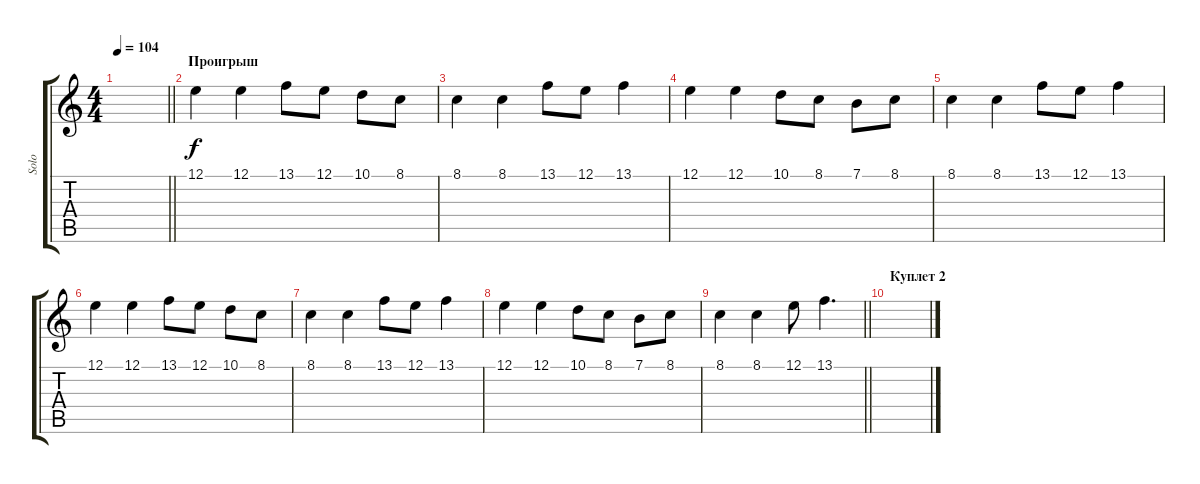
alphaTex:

\track ("Solo" "Solo") {instrument dulcimer}
\staff {score tabs}
\tuning (E4 B3 G3 D3 A2 E2) {hide}
\ts (4 4)
\tempo 104
\clef g2
\barLineRight lightlight
\ks c
|
\section ("" "Проигрыш")
12.1.4 12.1.4 13.1.8 12.1.8 10.1.8 8.1.8 |
8.1.4 8.1.4 13.1.8 12.1.8 13.1.4 |
12.1.4 12.1.4 10.1.8 8.1.8 7.1.8 8.1.8 |
8.1.4 8.1.4 13.1.8 12.1.8 13.1.4 |
12.1.4 12.1.4 13.1.8 12.1.8 10.1.8 8.1.8 |
8.1.4 8.1.4 13.1.8 12.1.8 13.1.4 |
12.1.4 12.1.4 10.1.8 8.1.8 7.1.8 8.1.8 |
\barLineRight lightlight
8.1.4 8.1.4 12.1.8 13.1.4{d} |
\section ("" "Куплет 2")
